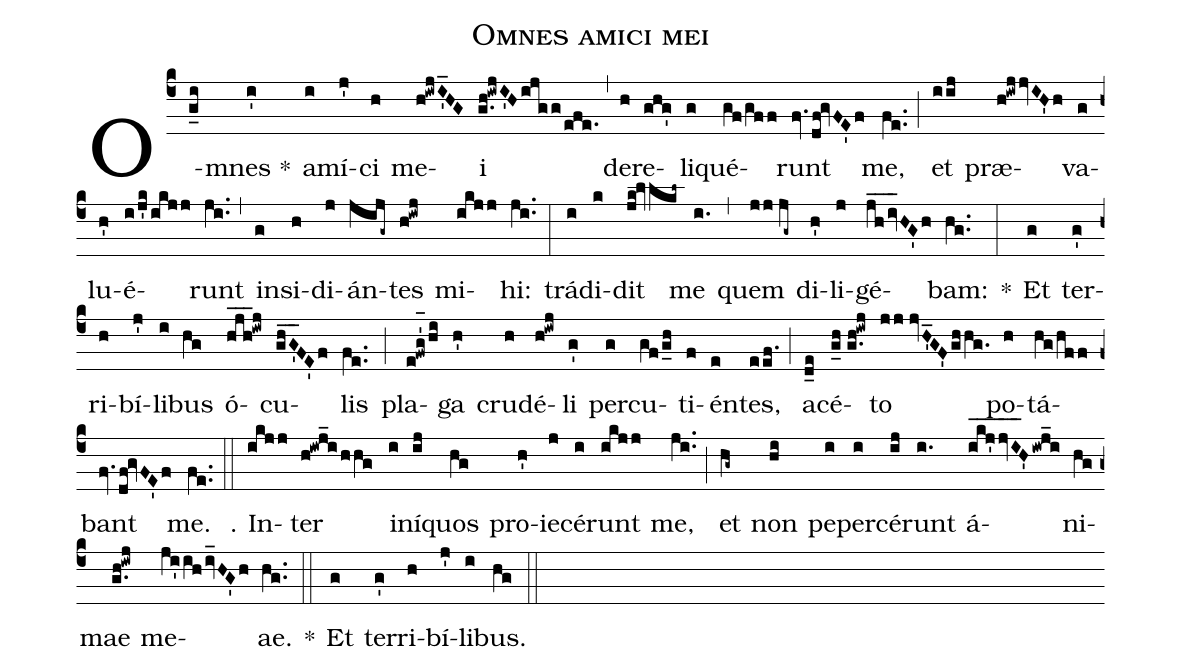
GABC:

name:Omnes amici mei;
%%
(c4) O(g_i)mnes *(i') a(i)mí(j')ci(h) me(h!iwjI'_HG)i(g.h!iwjI'Hijgg/efe.) (,)
de(h)re(ghg')li(g)qué(gf/gff)runt(fv.df!gvFE'f) me,(fe..) (;)
et(iij) præ(h!iwjjvIH'h)va(g)lu(h')é(i/j'k/ikjj)runt(ji..) (,)
in(g)si(h)di(j)án(jijg~)tes(h!iwj) mi(ikjj)hi:(ji..) (:)
trá(i)di(k)dit(jk!lvlkl~) me(i.) (,)
quem(jj//jg~) di(h')li(j)gé(jh__iv_HG'h)bam:(hg..) *(:)
Et(g) ter(g')ri(h)bí(j')li(i)bus(hg) ó(hjh___!iwj)cu(ghG'__FE'f)lis(fe..) (;)
pla(e!fwg'_/hi)ga(h') cru(h)dé(h!iwj)li(g') per(g)cu(gf/g_h)ti(f)én(e)tes,(eef.) (;)
a(d_e)cé(g_h//g.h!iwj)to(jj//jvH'_GF'ghhg.) po(h)tá(hg/hff)bant(fv.df!gvFE'f) me.(fe..) (::)

℣. In(ikjj)ter(h!iwj_i/hhg) in(i)í(ij)quos(hg) pro(h')ie(j)cé(i)runt(ikjj) me,(ji..) (;)
et(hg~) non(hi) pe(i)per(i)cé(ij)runt(i.) á(ikj'___/jvI__H'iwj_i)ni(hg)mae(g.h!iwj) me(ji'ihiv_HG'h)ae.(hg..) *(::)
Et(g) ter(g')ri(h)bí(j')li(i)bus.(hg) (::)
